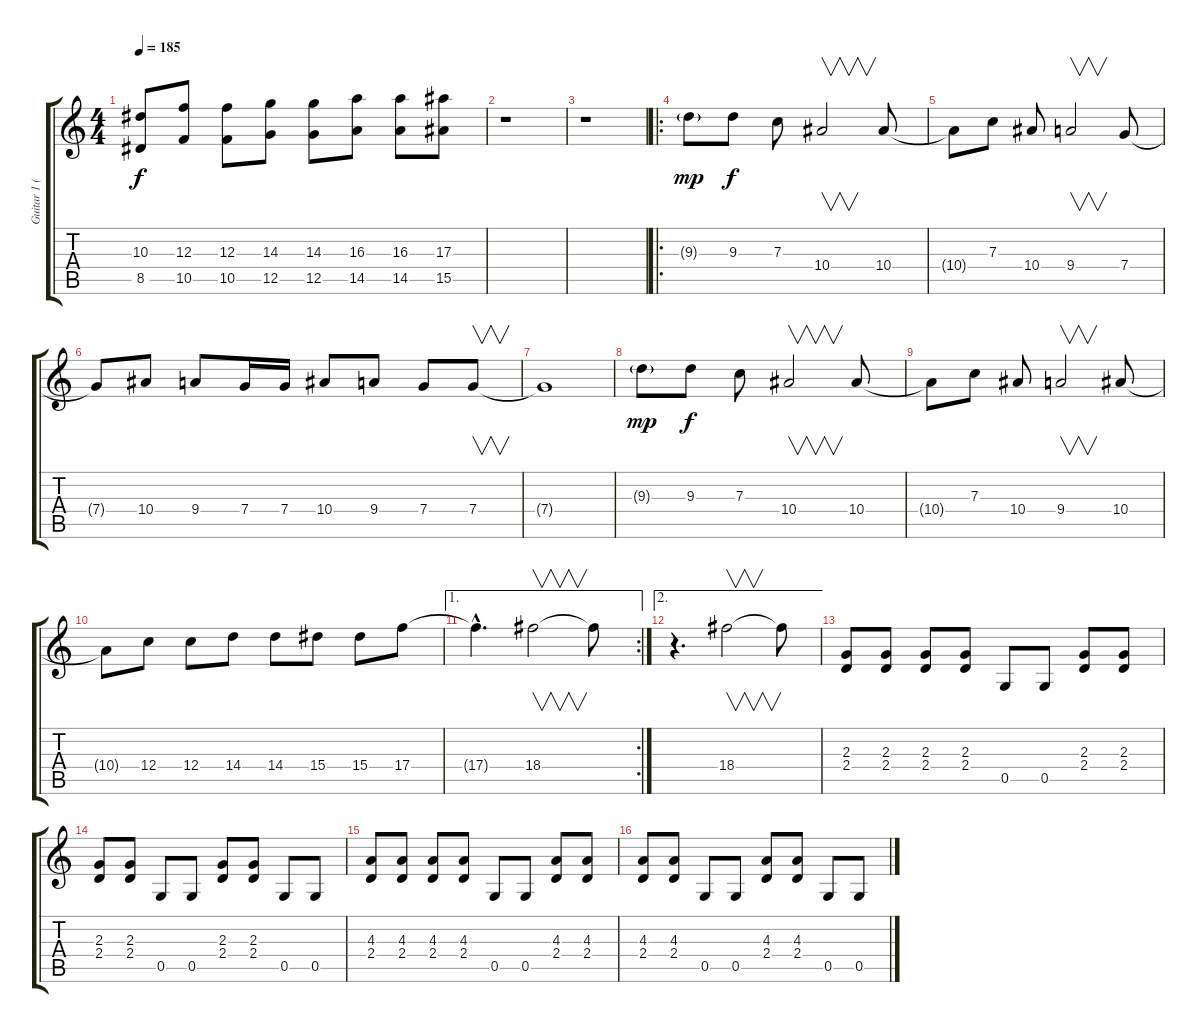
\track ("Guitar 1 (Lead)" "Guitar 1 (") {instrument distortionguitar}
\staff {score tabs}
\tuning (D4 A3 F3 C3 G2 C2) {hide}
\ts (4 4)
\tempo 185
\clef g2
\ks c
(10.3 8.5).8{dy f} (12.3 10.5).8 (12.3 10.5).8 (14.3 12.5).8 (14.3 12.5).8 (16.3 14.5).8 (16.3 14.5).8 (17.3 15.5).8 |
r.1 |
r.1 |
\ro
9.3{g}.8{dy mp balance 13} 9.3.8{dy f} 7.3.8 10.4.2{v} 10.4.8 |
10.4{t}.8 7.3.8 10.4.8 9.4.2{v} 7.4.8 |
7.4{t}.8 10.4.8 9.4.8 7.4.16 7.4.16 10.4.8 9.4.8 7.4.8 7.4.8{v} |
7.4{t}.1 |
9.3{g}.8{dy mp} 9.3.8{dy f} 7.3.8 10.4.2{v} 10.4.8 |
10.4{t}.8 7.3.8 10.4.8 9.4.2{v} 10.4.8 |
10.4{t}.8 12.4.8 12.4.8 14.4.8 14.4.8 15.4.8 15.4.8 17.4.8 |
\ae 1
\rc 2
17.4{hac t}.4{d} 18.4.2{v} 18.4{t}.8 |
\ae 2
r.4{d} 18.4.2{v} 18.4{t}.8 |
(2.3 2.4).8{balance 3} (2.3 2.4).8 (2.3 2.4).8 (2.3 2.4).8 0.5.8 0.5.8 (2.3 2.4).8 (2.3 2.4).8 |
(2.3 2.4).8 (2.3 2.4).8 0.5.8 0.5.8 (2.3 2.4).8 (2.3 2.4).8 0.5.8 0.5.8 |
(4.3 2.4).8 (4.3 2.4).8 (4.3 2.4).8 (4.3 2.4).8 0.5.8 0.5.8 (4.3 2.4).8 (4.3 2.4).8 |
(4.3 2.4).8 (4.3 2.4).8 0.5.8 0.5.8 (4.3 2.4).8 (4.3 2.4).8 0.5.8 0.5.8
